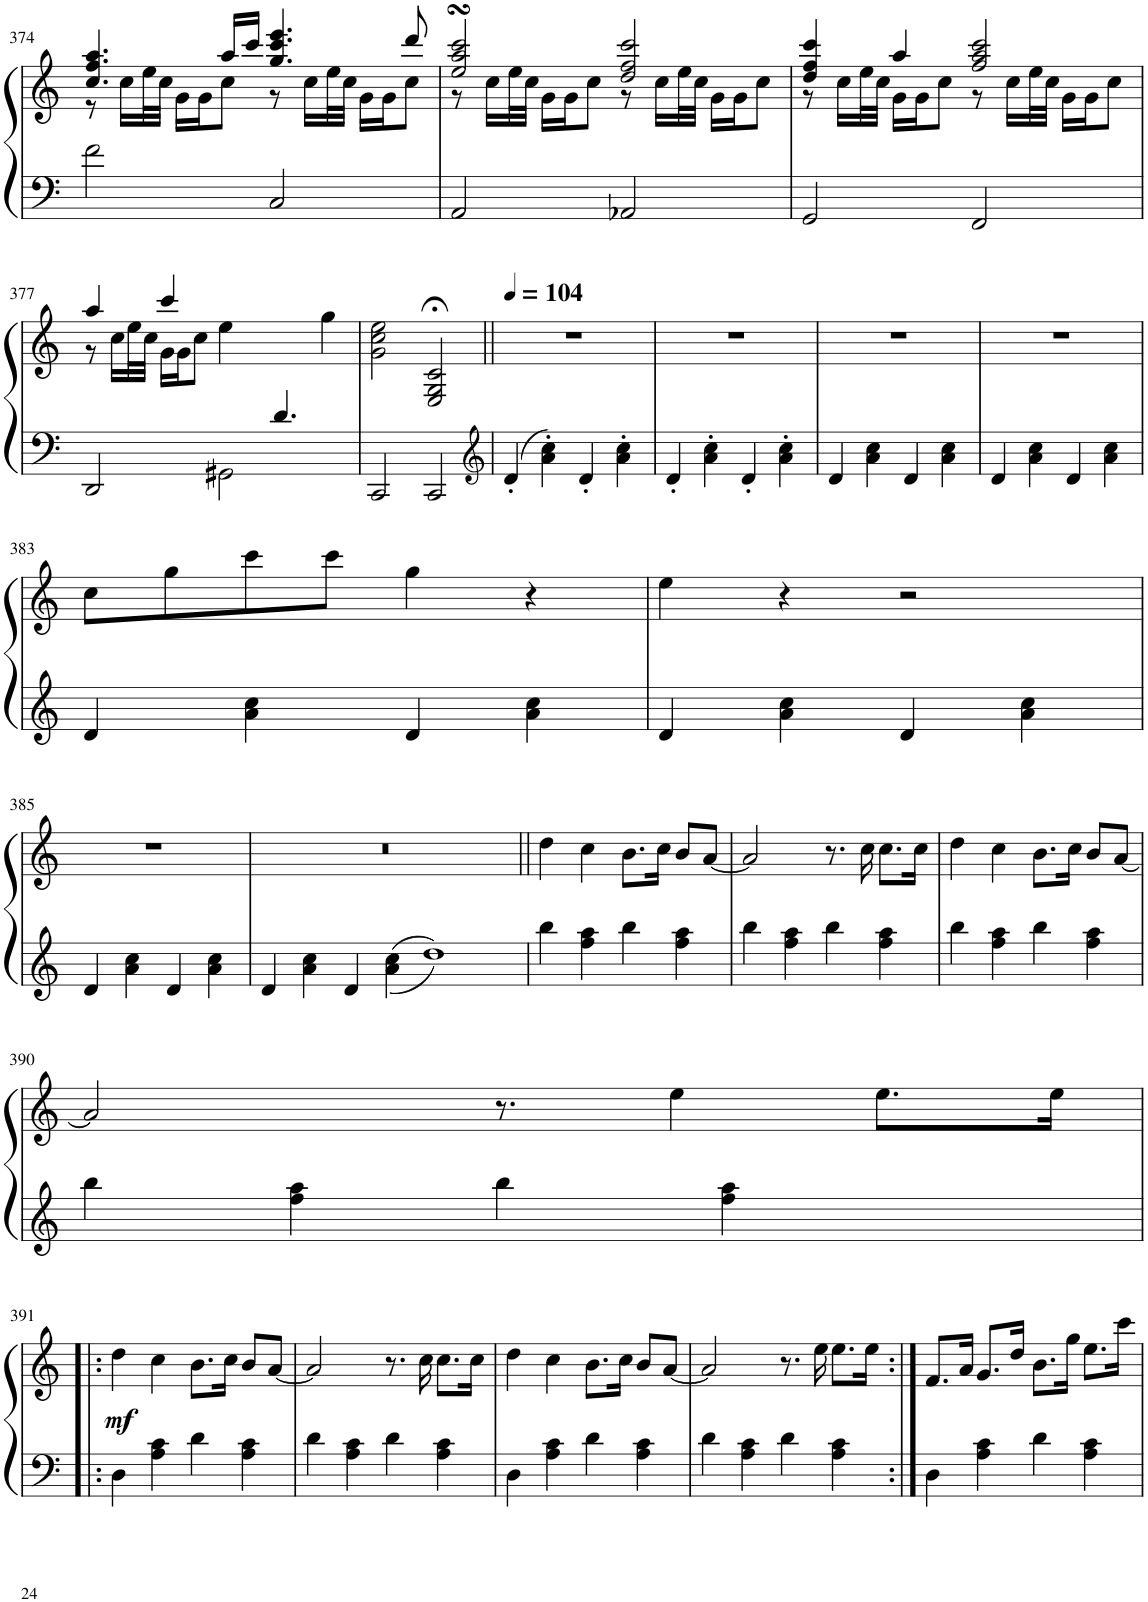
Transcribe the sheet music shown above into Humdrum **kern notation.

**kern	**kern	**dynam
*part1	*part1	*part1
*staff2	*staff1	*staff1/2
*I"Piano	*	*
*I'Pno	*	*
!!LO:PB:g=z
*clefF4	*clefG2	*
*k[]	*k[]	*
*M4/4	*M4/4	*
=374	=374	=374
*	*^	*
2f\	4.cc/ 4.ff/ 4.aa/	8r	.
.	.	16cc\LL	.
.	.	32ee\L	.
.	.	32cc\JJJ	.
.	.	16g\LL	.
.	.	16g\J	.
.	16aa/LL	8cc\J	.
.	16ccc/JJ	.	.
2C/	4.gg/ 4.ccc/ 4.eee/	8r	.
.	.	16cc\LL	.
.	.	32ee\L	.
.	.	32cc\JJJ	.
.	.	16g\LL	.
.	.	16g\J	.
.	8ddd/	8cc\J	.
=375	=375	=375	=375
2AA/	2ee/sSSS 2aa/sSSS 2ccc/sSSS	8r	.
.	.	16cc\LL	.
.	.	32ee\L	.
.	.	32cc\JJJ	.
.	.	16g\LL	.
.	.	16g\J	.
.	.	8cc\J	.
2AA-X/	2dd/ 2ff/ 2ccc/	8r	.
.	.	16cc\LL	.
.	.	32ee\L	.
.	.	32cc\JJJ	.
.	.	16g\LL	.
.	.	16g\J	.
.	.	8cc\J	.
=376	=376	=376	=376
2GG/	4dd/ 4ff/ 4ccc/	8r	.
.	.	16cc\LL	.
.	.	32ee\L	.
.	.	32cc\JJJ	.
.	4aa/	16g\LL	.
.	.	16g\J	.
.	.	8cc\J	.
2FF/	2ff/ 2aa/ 2ccc/	8r	.
.	.	16cc\LL	.
.	.	32ee\L	.
.	.	32cc\JJJ	.
.	.	16g\LL	.
.	.	16g\J	.
.	.	8cc\J	.
!!LO:LB:g=z	!!
=377	=377	=377	=377
2DD/	4aa/	8r	.
.	.	16cc\LL	.
.	.	32ee\L	.
.	.	32cc\JJJ	.
.	4ccc/	16g\LL	.
.	.	16g\J	.
.	.	8cc\J	.
2GG#X\	2ryy	4ee\	.
.	.	2..ryy	.
4.d/	4.ryy	.	.
4ryy	4gg\	.	.
*	*v	*v	*
=378	=378	=378
2CC/	2g\ 2cc\ 2ee\	.
2CC/	4.ryy	.
.	2E/;< 2G/;< 2c/;<	.
4.ryy	.	.
=379||	=379||	=379||
*clefG2	*	*
*	*MM104	*
4d'/	1r	.
4a\' 4cc\'	.	.
4d'/	.	.
4a\' 4cc\'	.	.
=380	=380	=380
4d'/	1r	.
4a\' 4cc\'	.	.
4d'/	.	.
4a\' 4cc\'	.	.
=381	=381	=381
4d/	1r	.
4a\ 4cc\	.	.
4d/	.	.
4a\ 4cc\	.	.
=382	=382	=382
4d/	1r	.
4a\ 4cc\	.	.
4d/	.	.
4a\ 4cc\	.	.
!!LO:LB:g=z
=383	=383	=383
4d/	8cc\L	.
.	8gg\	.
4a\ 4cc\	8ccc\	.
.	8ccc\J	.
4d/	4gg\	.
4a\ 4cc\	4r	.
=384	=384	=384
4d/	4ee\	.
4a\ 4cc\	4r	.
4d/	2r	.
4a\ 4cc\	.	.
!!LO:LB:g=z
=385	=385	=385
4d/	1r	.
4a\ 4cc\	.	.
4d/	.	.
4a\ 4cc\	.	.
=386	=386	=386
4d/	1r	.
4a\ 4cc\	.	.
4d/	.	.
4a\ 4cc\	.	.
1dd	1ryy	.
=387||	=387||	=387||
4bb\	4dd\	.
4ff\ 4aa\	4cc\	.
4bb\	8.b\L	.
.	16cc\Jk	.
4ff\ 4aa\	8b/L	.
.	[<8a/J	.
=388	=388	=388
4bb\	2a/]	.
4ff\ 4aa\	.	.
4bb\	8.r	.
.	16cc\	.
4ff\ 4aa\	8.cc\L	.
.	16cc\Jk	.
=389	=389	=389
4bb\	4dd\	.
4ff\ 4aa\	4cc\	.
4bb\	8.b\L	.
.	16cc\Jk	.
4ff\ 4aa\	8b/L	.
.	[<8a/J	.
!!LO:LB:g=z
=390	=390	=390
4bb\	2a/]	.
4ff\ 4aa\	.	.
4bb\	8.r	.
.	4ee\	.
4ff\ 4aa\	.	.
.	[16ee\L	.
8.ryy	8ryy	.
.	16ee\Jk	.
!!LO:LB:g=z
=391!|:	=391!|:	=391!|:
!	!	!LO:DY:b
4D\	4dd\	mf
4A\ 4c\	8ee\L]	.
.	4cc\	.
4d\	.	.
.	8.b\L	.
4A\ 4c\	.	.
.	16cc\Jk	.
.	8b/L	.
8ryy	[<8a/J	.
=392	=392	=392
4d\	2a/]	.
4A\ 4c\	.	.
4d\	8.r	.
.	16cc\	.
4A\ 4c\	8.cc\L	.
.	16cc\Jk	.
=393	=393	=393
4D\	4dd\	.
4A\ 4c\	4cc\	.
4d\	8.b\L	.
.	16cc\Jk	.
4A\ 4c\	8b/L	.
.	[<8a/J	.
=394	=394	=394
4d\	2a/]	.
4A\ 4c\	.	.
4d\	8.r	.
.	16ee\	.
4A\ 4c\	8.ee\L	.
.	16ee\Jk	.
=395:|!	=395:|!	=395:|!
4D\	8.f/L	.
.	16a/Jk	.
4A\ 4c\	8.g/L	.
.	16dd/Jk	.
4d\	8.b\L	.
.	16gg\Jk	.
4A\ 4c\	8.ee\L	.
.	16ccc\Jk	.
=	=	=
*-	*-	*-
